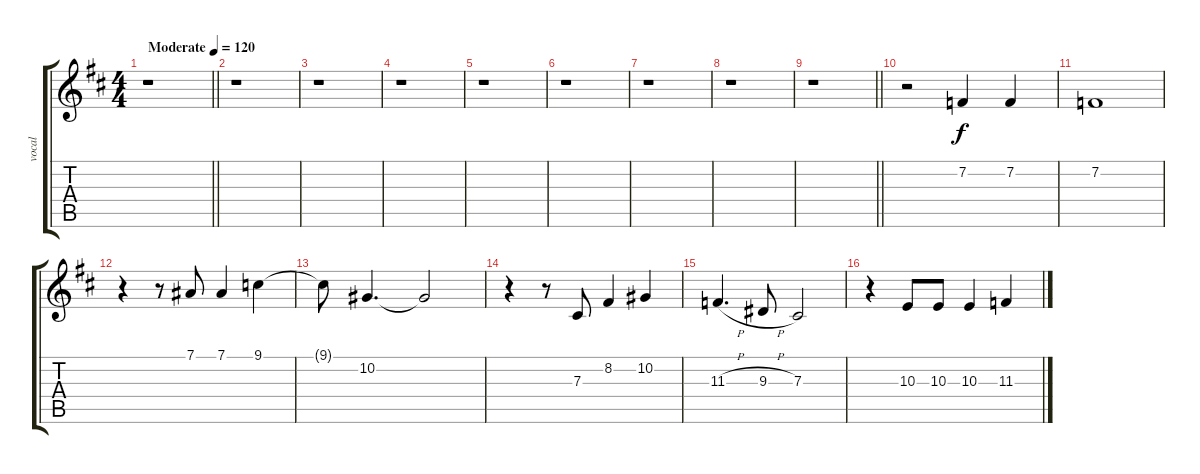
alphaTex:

\track ("vocal" "vocal") {instrument stringensemble2}
\staff {score tabs}
\tuning (Eb4 Bb3 Gb3 Db3 Ab2 Eb2) {hide}
\ts (4 4)
\tempo (120 "Moderate")
\clef g2
\barLineRight lightlight
\ks bminor
r.1{dy f instrument stringensemble2} |
r.1 |
r.1 |
r.1 |
r.1 |
r.1 |
r.1 |
r.1 |
\barLineRight lightlight
r.1 |
r.2 7.2.4 7.2.4 |
7.2.1 |
r.4 r.8 7.1.8 7.1.4 9.1.4 |
9.1{t}.8 10.2.4{d} 10.2{t}.2 |
r.4 r.8 7.3.8 8.2.4 10.2.4 |
11.3{h}.4{d} 9.3{h}.8 7.3.2 |
r.4 10.3.8 10.3.8 10.3.4 11.3.4
